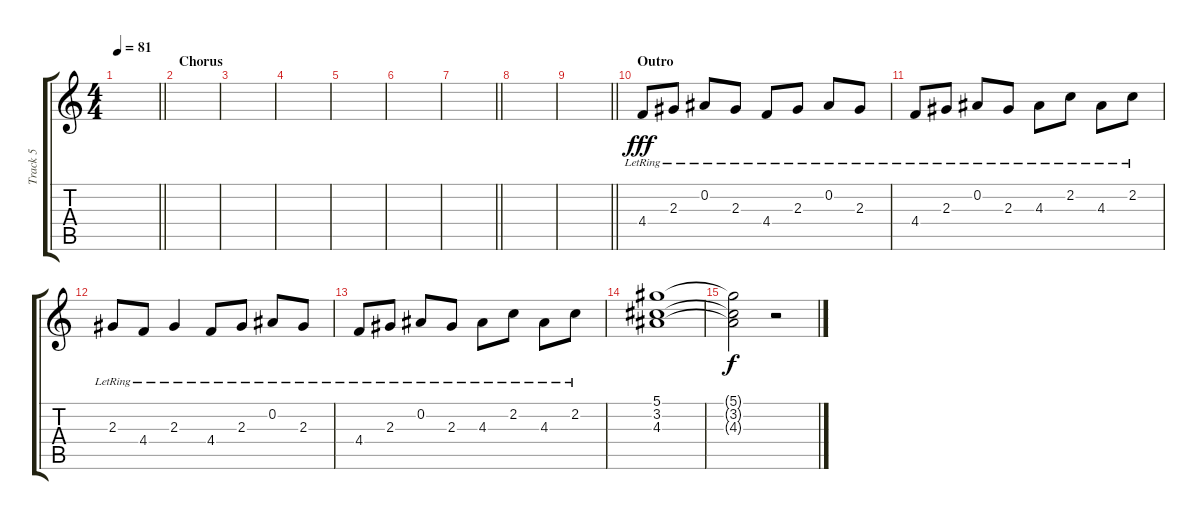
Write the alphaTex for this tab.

\track ("Track 5" "Track 5") {instrument distortionguitar}
\staff {score tabs}
\tuning (Eb4 Bb3 Gb3 Db3 Ab2 Eb2) {hide}
\ts (4 4)
\tempo 81
\clef g2
\barLineRight lightlight
\ks c
|
\section ("" "Chorus")
|
|
|
|
|
\barLineRight lightlight
|
|
\barLineRight lightlight
|
\section ("" "Outro")
4.4{lr}.8{dy fff instrument electricguitarclean} 2.3{lr}.8 0.2{lr}.8 2.3{lr}.8 4.4{lr}.8 2.3{lr}.8 0.2{lr}.8 2.3{lr}.8 |
4.4{lr}.8 2.3{lr}.8 0.2{lr}.8 2.3{lr}.8 4.3{lr}.8 2.2{lr}.8 4.3{lr}.8 2.2{lr}.8 |
2.3{lr}.8 4.4{lr}.8 2.3{lr}.4 4.4{lr}.8 2.3{lr}.8 0.2{lr}.8 2.3{lr}.8 |
4.4{lr}.8 2.3{lr}.8 0.2{lr}.8 2.3{lr}.8 4.3{lr}.8 2.2{lr}.8 4.3{lr}.8 2.2{lr}.8 |
(5.1 3.2 4.3).1 |
(5.1{t} 3.2{t} 4.3{t}).2{dy f} r.2
